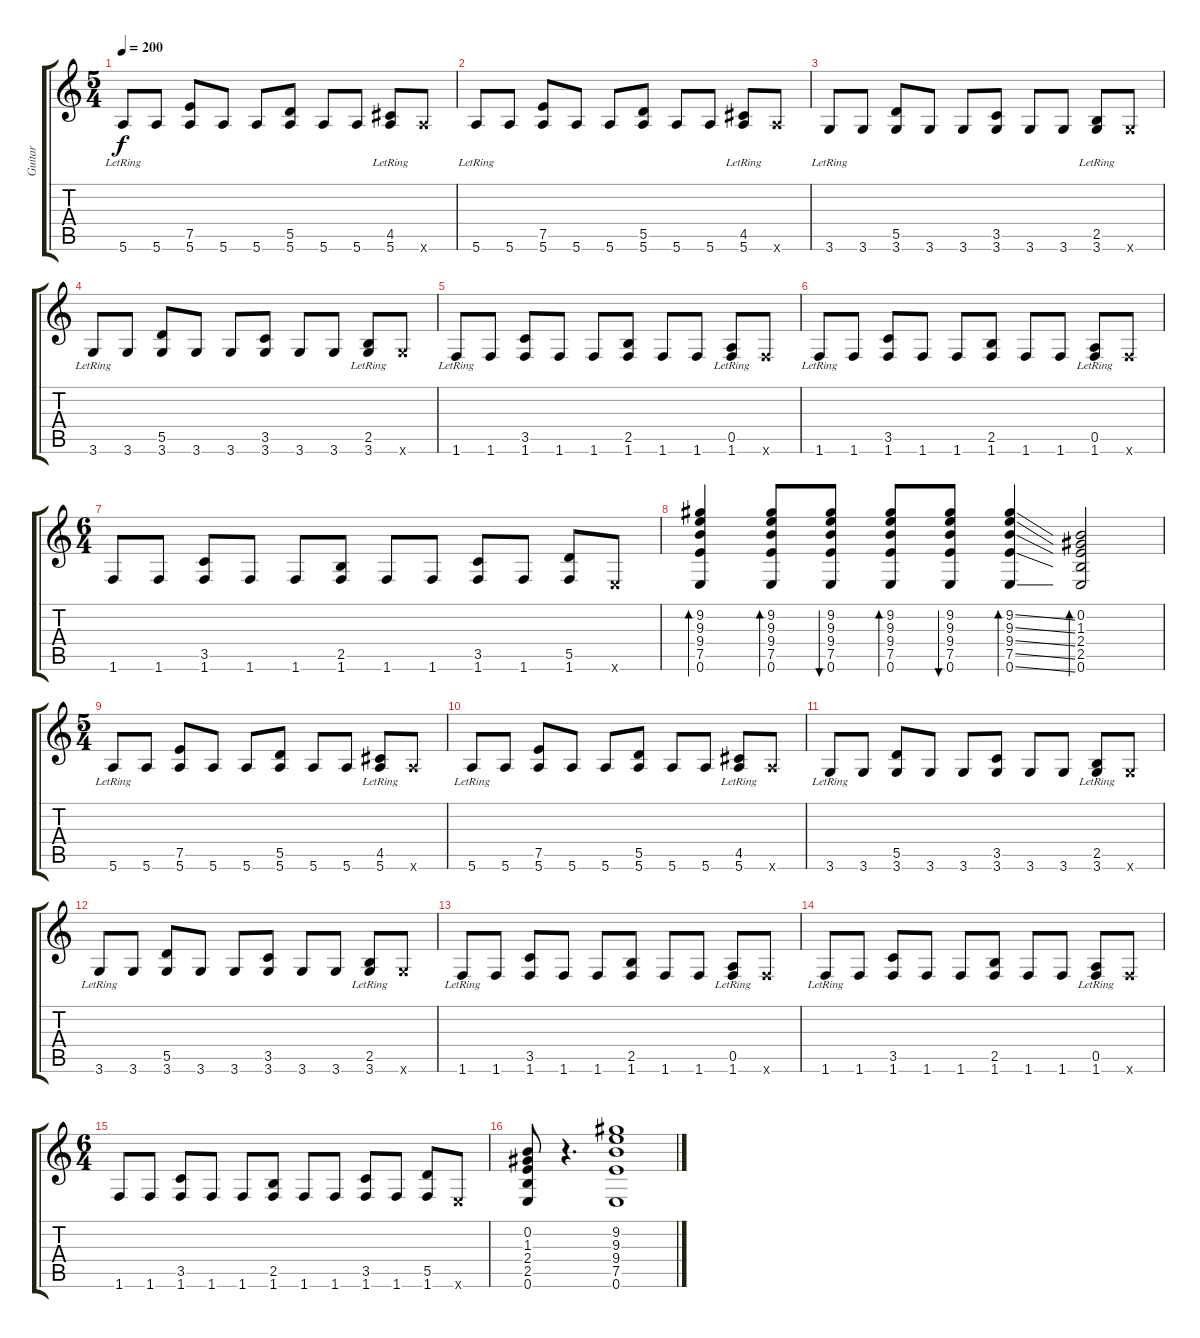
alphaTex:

\track ("Guitar" "Guitar") {instrument acousticguitarsteel}
\staff {score tabs}
\tuning (E4 B3 G3 D3 A2 E2) {hide}
\ts (5 4)
\tempo 200
\clef g2
\ks c
5.6{lr}.8{dy f instrument acousticguitarsteel} 5.6.8 (7.5 5.6).8 5.6.8 5.6.8 (5.5 5.6).8 5.6.8 5.6.8 (4.5{lr} 5.6).8 5.6{x}.8 |
5.6{lr}.8 5.6.8 (7.5 5.6).8 5.6.8 5.6.8 (5.5 5.6).8 5.6.8 5.6.8 (4.5{lr} 5.6).8 5.6{x}.8 |
3.6{lr}.8 3.6.8 (5.5 3.6).8 3.6.8 3.6.8 (3.5 3.6).8 3.6.8 3.6.8 (2.5{lr} 3.6).8 3.6{x}.8 |
3.6{lr}.8 3.6.8 (5.5 3.6).8 3.6.8 3.6.8 (3.5 3.6).8 3.6.8 3.6.8 (2.5{lr} 3.6).8 3.6{x}.8 |
1.6{lr}.8 1.6.8 (3.5 1.6).8 1.6.8 1.6.8 (2.5 1.6).8 1.6.8 1.6.8 (0.5{lr} 1.6).8 1.6{x}.8 |
1.6{lr}.8 1.6.8 (3.5 1.6).8 1.6.8 1.6.8 (2.5 1.6).8 1.6.8 1.6.8 (0.5{lr} 1.6).8 1.6{x}.8 |
\ts (6 4)
1.6.8 1.6.8 (3.5 1.6).8 1.6.8 1.6.8 (2.5 1.6).8 1.6.8 1.6.8 (3.5 1.6).8 1.6.8 (5.5 1.6).8 0.6{x}.8 |
(9.2 9.3 9.4 7.5 0.6).4{bd 60} (9.2 9.3 9.4 7.5 0.6).8{bd 60} (9.2 9.3 9.4 7.5 0.6).8{bu 60} (9.2 9.3 9.4 7.5 0.6).8{bd 60} (9.2 9.3 9.4 7.5 0.6).8{bu 60} (9.2{ss} 9.3{ss} 9.4{ss} 7.5{ss} 0.6{ss}).4{bd 60} (0.2 1.3 2.4 2.5 0.6).2{bd 60} |
\ts (5 4)
5.6{lr}.8 5.6.8 (7.5 5.6).8 5.6.8 5.6.8 (5.5 5.6).8 5.6.8 5.6.8 (4.5{lr} 5.6).8 5.6{x}.8 |
5.6{lr}.8 5.6.8 (7.5 5.6).8 5.6.8 5.6.8 (5.5 5.6).8 5.6.8 5.6.8 (4.5{lr} 5.6).8 5.6{x}.8 |
3.6{lr}.8 3.6.8 (5.5 3.6).8 3.6.8 3.6.8 (3.5 3.6).8 3.6.8 3.6.8 (2.5{lr} 3.6).8 3.6{x}.8 |
3.6{lr}.8 3.6.8 (5.5 3.6).8 3.6.8 3.6.8 (3.5 3.6).8 3.6.8 3.6.8 (2.5{lr} 3.6).8 3.6{x}.8 |
1.6{lr}.8 1.6.8 (3.5 1.6).8 1.6.8 1.6.8 (2.5 1.6).8 1.6.8 1.6.8 (0.5{lr} 1.6).8 1.6{x}.8 |
1.6{lr}.8 1.6.8 (3.5 1.6).8 1.6.8 1.6.8 (2.5 1.6).8 1.6.8 1.6.8 (0.5{lr} 1.6).8 1.6{x}.8 |
\ts (6 4)
1.6.8 1.6.8 (3.5 1.6).8 1.6.8 1.6.8 (2.5 1.6).8 1.6.8 1.6.8 (3.5 1.6).8 1.6.8 (5.5 1.6).8 0.6{x}.8 |
(0.2 1.3 2.4 2.5 0.6).8 r.4{d} (9.2 9.3 9.4 7.5 0.6).1
